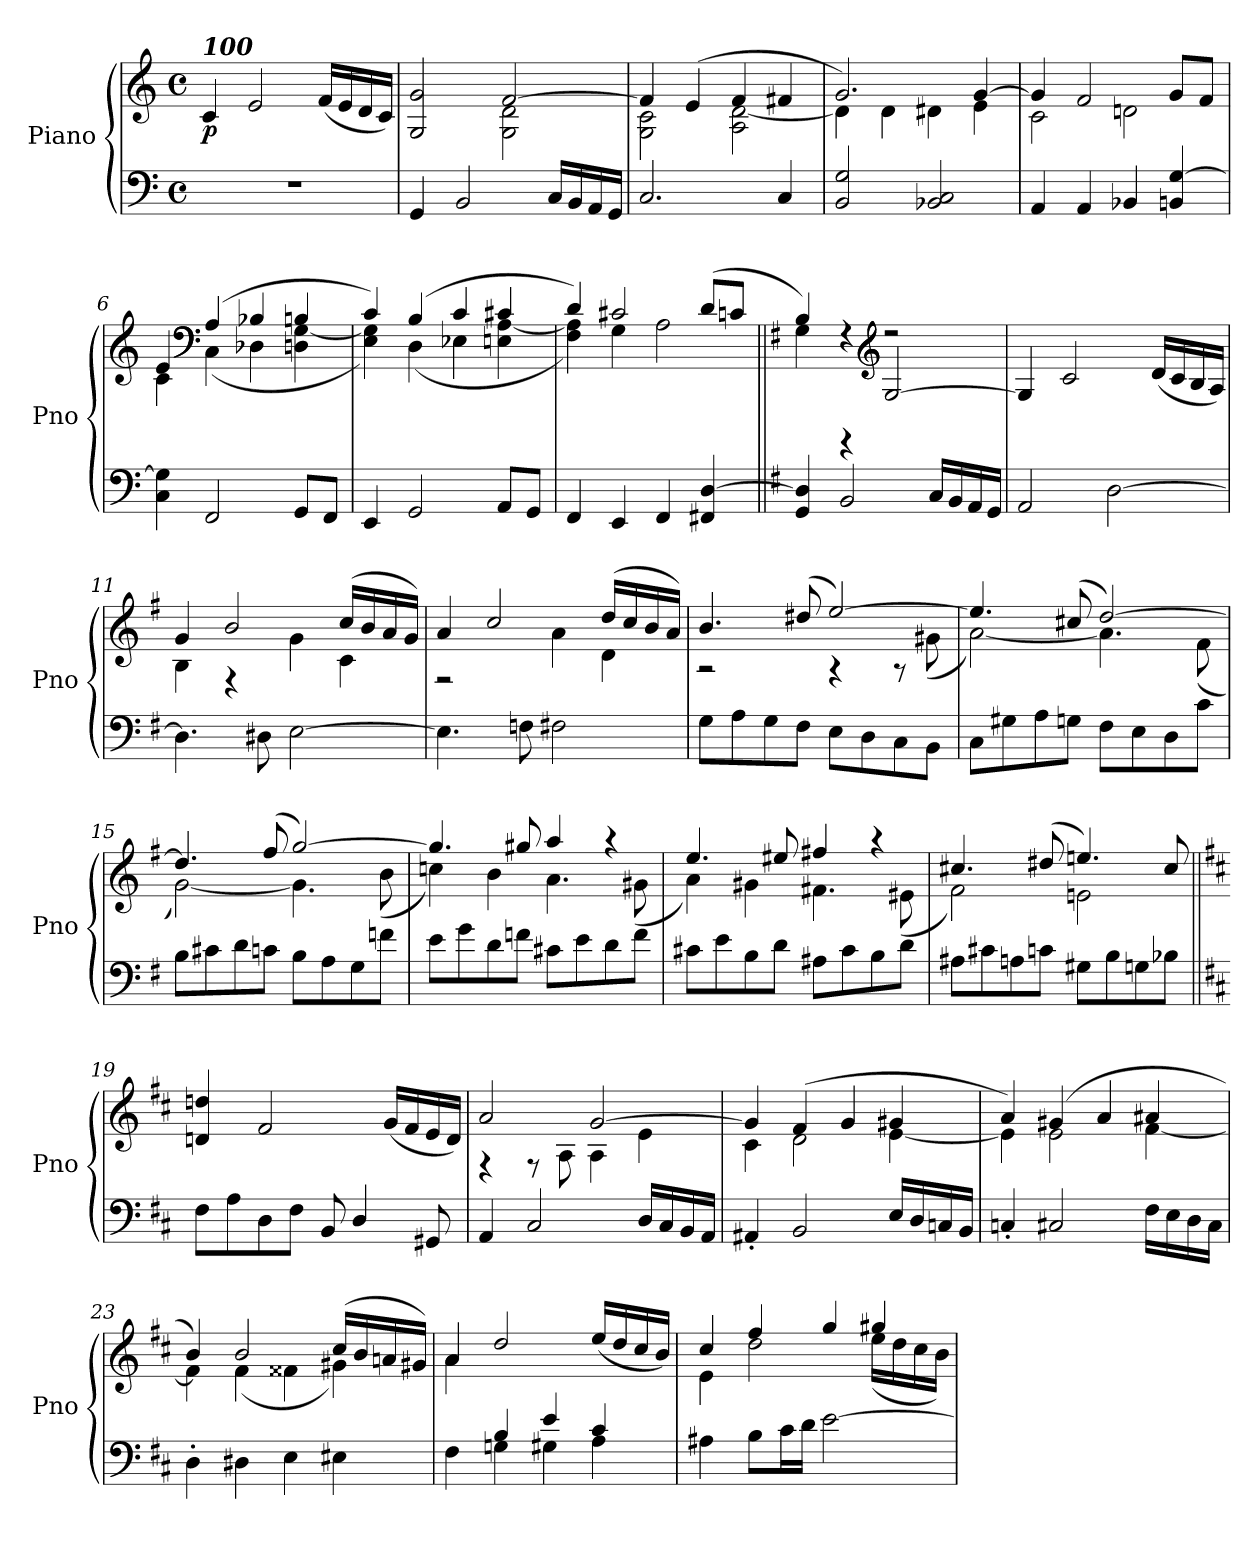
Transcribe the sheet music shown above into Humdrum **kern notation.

**kern	**kern	**dynam
*part1	*part1	*part1
*staff2	*staff1	*staff1/2
*I"Piano	*	*
*I'Pno	*	*
*clefF4	*clefG2	*
*k[]	*k[]	*
*M4/4	*M4/4	*
*met(c)	*met(c)	*
=1	=1	=1
!	!LO:TX:a:Bi:t=100	!
!	!	!LO:DY:b
1r	4c/	p
.	2e/	.
.	(<16f/LL	.
.	16e/	.
.	16d/	.
.	16c/JJ)	.
=2	=2	=2
*	*^	*
4GG/	2G/ 2g/	2ryy	.
2BB/	.	.	.
.	[2f/	2G\ 2d\	.
16C/LL	.	.	.
16BB/	.	.	.
16AA/	.	.	.
16GG/JJ	.	.	.
=3	=3	=3	=3
2.C/	4f/]	2G\ 2c\	.
.	(>4e/	.	.
.	4f/	2A\ [2d\	.
4C/	4f#X/	.	.
=4	=4	=4	=4
2BB/ 2G/	2.g/)	4d\]	.
.	.	4d\	.
2BB-X/ 2C/	.	4d#X\	.
.	[4g/	4e\	.
=5	=5	=5	=5
4AA/	4g/]	2c\	.
4AA/	2f/	.	.
4BB-X/	.	2dn\	.
4BBn/ [4G/	8g/L	.	.
.	8f/J	.	.
=6	=6	=6	=6
4C\ 4G\]	4e/	4c\	.
*	*clefF4	*	*
2FF/	(>4A/	(<4C\	.
.	4B-X/	4D-X\	.
8GG/L	4Bn/	4Dn\ [4G\	.
8FF/J	.	.	.
!!LO:LB:g=z	!!
=7	=7	=7	=7
4EE/	4c/)	4E\ 4G\])	.
2GG/	(>4B/	(<4D\	.
.	4c/	4E-X\	.
8AA/L	4c#X/	4En\ [4A\	.
8GG/J	.	.	.
!!LO:LB:g=z	!!
=8	=8	=8	=8
4FF/	4d/)	4F\ 4A\])	.
4EE/	2c#X/	4G\	.
4FF/	.	2A\	.
4FF#X/ [4D/	(>8d/L	.	.
.	8cn/J	.	.
=9||	=9||	=9||	=9||
*k[f#]	*k[f#]	*	*
4GG/ 4D/]	4B/)	4G\	.
2BB/	4rF	4rGGGG	.
*	*clefG2	*	*
.	[2G/	2rdd	.
16C/LL	.	.	.
16BB/	.	.	.
16AA/	.	.	.
16GG/JJ	.	.	.
*	*v	*v	*
=10	=10	=10
2AA/	4G/]	.
.	2c/	.
[2D\	.	.
.	(<16d/LL	.
.	16c/	.
.	16B/	.
.	16A/JJ)	.
=11	=11	=11
*	*^	*
4.D\]	4g/	4B\	.
.	2b/	4rF	.
8D#X\	.	.	.
[2E\	.	4g\	.
.	(>16cc/LL	4c\	.
.	16b/	.	.
.	16a/	.	.
.	16g/JJ)	.	.
=12	=12	=12	=12
4.E\]	4a/	2rF	.
.	2cc/	.	.
8Fn\	.	.	.
2F#X\	.	4a\	.
.	(>16dd/LL	4d\	.
.	16cc/	.	.
.	16b/	.	.
.	16a/JJ)	.	.
!!LO:LB:g=z	!!
=13	=13	=13	=13
8G\L	4.b/	2rA	.
8A\	.	.	.
8G\	.	.	.
8F#\J	(>8dd#X/	.	.
8E\L	[2ee/)	4rA	.
8D\	.	.	.
8C\	.	8rA	.
8BB\J	.	(<8g#X\	.
!!LO:LB:g=z	!!
=14	=14	=14	=14
8C\L	4.ee/]	[2a\)	.
8G#X\	.	.	.
8A\	.	.	.
8Gn\J	(>8cc#X/	.	.
8F#\L	[2dd/)	4.a\]	.
8E\	.	.	.
8D\	.	.	.
8c\J	.	(<8f#\	.
=15	=15	=15	=15
8B\L	4.dd/]	[2g\)	.
8c#X\	.	.	.
8d\	.	.	.
8cn\J	(>8ff#/	.	.
8B\L	[2gg/)	4.g\]	.
8A\	.	.	.
8G\	.	.	.
8fn\J	.	(<8b\	.
=16	=16	=16	=16
8e\L	4.gg/]	4ccn\)	.
8g\	.	.	.
8d\	.	4b\	.
8fn\J	8gg#X/	.	.
8c#X\L	4aa/	4.a\	.
8e\	.	.	.
8d\	4r	.	.
8f\J	.	(<8g#X\	.
=17	=17	=17	=17
8c#X\L	4.ee/	4a\)	.
8e\	.	.	.
8B\	.	4g#X\	.
8d\J	8ee#X/	.	.
8A#X\L	4ff#X/	4.f#X\	.
8c#\	.	.	.
8B\	4r	.	.
8d\J	.	(<8e#X\	.
!!LO:PB:g=z	!!
=18	=18	=18	=18
8A#X\L	4.cc#X/	2f#\)	.
8c#X\	.	.	.
8An\	.	.	.
8cn\J	(>8dd#X/	.	.
8G#X\L	4.een/)	2en\	.
8B\	.	.	.
8Gn\	.	.	.
8B-X\J	8cc#/	.	.
*	*v	*v	*
=19||	=19||	=19||
*k[f#c#]	*k[f#c#]	*
8F#\L	4dn/ 4ddn/	.
8A\	.	.
8D\	2f#/	.
8F#\J	.	.
8BB/	.	.
4D/	.	.
.	(<16g/LL	.
.	16f#/	.
8GG#X/	16e/	.
.	16d/JJ)	.
=20	=20	=20
*	*^	*
4AA/	2a/	4rF	.
2C#/	.	8rF	.
.	.	8A\	.
.	[2g/	4A\	.
16D/LL	.	4e\	.
16C#/	.	.	.
16BB/	.	.	.
16AA/JJ	.	.	.
=21	=21	=21	=21
4AA#X'/	4g/]	4c#\	.
2BB/	(>4f#/	2d\	.
.	4g/	.	.
16E/LL	4g#X/	[4e\	.
16D/	.	.	.
16Cn/	.	.	.
16BB/JJ	.	.	.
!!LO:LB:g=z	!!
=22	=22	=22	=22
4Cn'/	4a/)	4e\]	.
2C#X/	(>4g#X/	2e\	.
.	4a/	.	.
16F#\LL	4a#X/	[4f#\	.
16E\	.	.	.
16D\	.	.	.
16C#\JJ	.	.	.
!!LO:LB:g=z	!!
=23	=23	=23	=23
4D'\	4b/)	4f#\]	.
4D#X\	2b/	(<4f#\	.
4E\	.	4f##X\	.
4E#X\	(>16cc#/LL	4g#X\)	.
.	16b/	.	.
.	16an/	.	.
.	16g#X/JJ)	.	.
=24	=24	=24	=24
*^	*	*	*
4F#\	4ryy	4a/	4a\	.
4B/	4Gn\	2dd/	2.ryy	.
4e/	4G#X\	.	.	.
4c#/	4A\	(>16ee/LL	.	.
.	.	16dd/	.	.
.	.	16cc#/	.	.
.	.	16b/JJ)	.	.
*v	*v	*	*	*
=25	=25	=25	=25
4A#X\	4cc#/	4e\	.
8B\L	4ff#/	2dd\	.
16c#\L	.	.	.
16d\JJ	.	.	.
[2e\	4gg/	.	.
.	4gg#X/	(<16ee\LL	.
.	.	16dd\	.
.	.	16cc#\	.
.	.	16b\JJ)	.
*	*v	*v	*
=	=	=
*-	*-	*-
